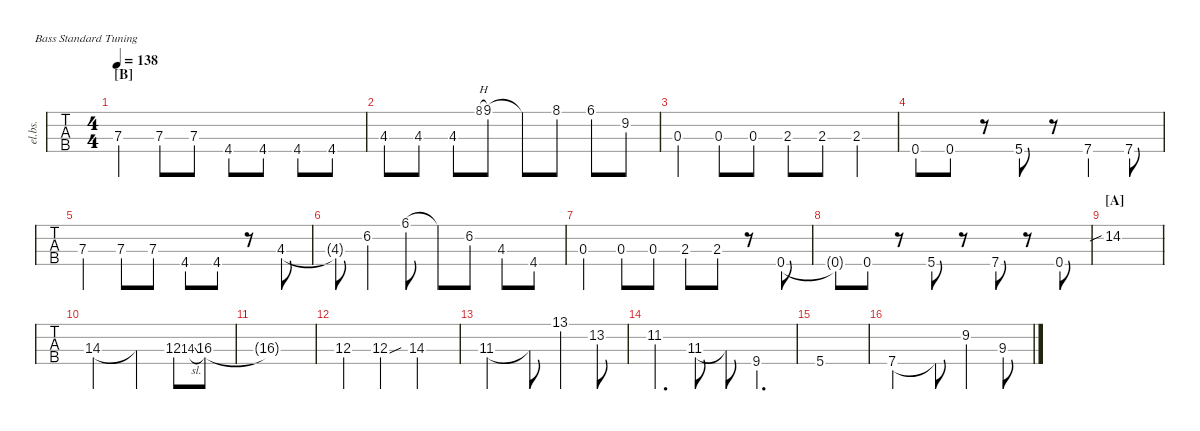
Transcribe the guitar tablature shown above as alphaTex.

\defaultSystemsLayout 4
\hideDynamics
\bracketExtendMode nobrackets
\track ("Electric Bass" "el.bs.") {defaultSystemsLayout 4 instrument electricbassfinger}
\staff {tabs}
\tuning (G2 D2 A1 E1)
\ts (4 4)
\section ("B" "")
\tempo 138
\clef f4
\ks c
7.3.4{dy mf} 7.3.8 7.3.8 4.4{acc #}.8 4.4{acc #}.8 4.4{acc #}.8 4.4{acc #}.8 |
4.3{acc #}.8 4.3{acc #}.8 4.3{acc #}.8 8.1{h acc #}.8{gr} 9.1.8 9.1{t}.8 8.1{acc #}.8 6.1{acc #}.8 9.2.8 |
0.3.4 0.3.8 0.3.8 2.3.8 2.3.8 2.3.4 |
0.4.8 0.4.8 r.8 5.4.8 r.8 7.4.4 7.4.8 |
7.3.4 7.3.8 7.3.8 4.4{acc #}.8 4.4{acc #}.8 r.8 4.3{acc #}.8 |
4.3{t acc #}.8 6.2{acc #}.4 6.1{acc #}.8 6.1{t acc #}.8 6.2{acc #}.8 4.3{acc #}.8 4.4{acc #}.8 |
0.3.4 0.3.8 0.3.8 2.3.8 2.3.8 r.8 0.4.8 |
0.4{t}.8 0.4.8 r.8 5.4.8 r.8 7.4.8 r.8 0.4.8 |
\section ("A" "")
14.2{sib}.1 |
14.3.2 14.3{t}.4 12.3.8 14.3{sl}.8{gr} 16.3{acc #}.8 |
16.3{t acc #}.1 |
12.3.4 12.3{sou}.4 14.3.2 |
11.3{acc #}.2 11.3{t acc #}.8 13.1{acc #}.4 13.2{acc #}.8 |
11.2{acc #}.4{d} 11.3{acc #}.8 11.3{t acc #}.8 9.4{acc #}.4{d} |
5.4.1 |
7.4.2 7.4{t}.8 9.2.4 9.3{acc #}.8
